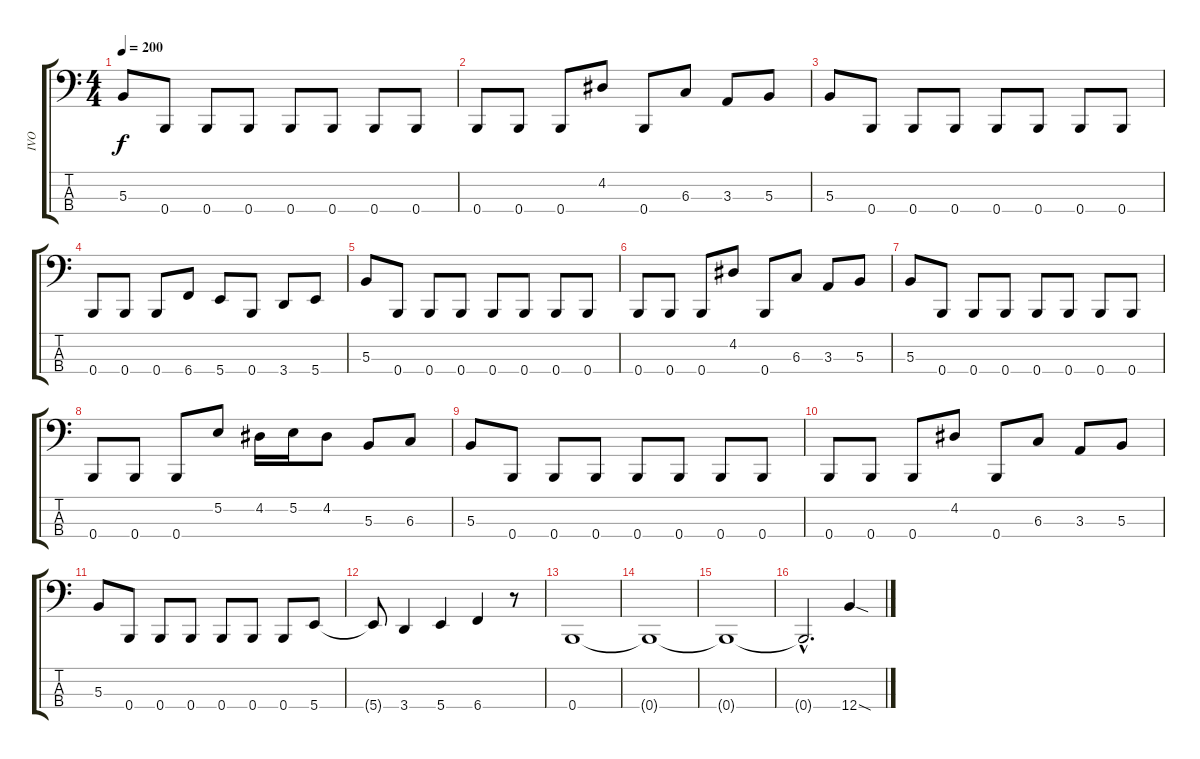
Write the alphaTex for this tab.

\track ("IVO" "IVO") {instrument electricbasspick}
\staff {score tabs}
\tuning (E2 B1 Gb1 B0) {hide}
\ts (4 4)
\tempo 200
\clef f4
\ks c
5.3.8{dy f} 0.4.8 0.4.8 0.4.8 0.4.8 0.4.8 0.4.8 0.4.8 |
0.4.8 0.4.8 0.4.8 4.2.8 0.4.8 6.3.8 3.3.8 5.3.8 |
5.3.8 0.4.8 0.4.8 0.4.8 0.4.8 0.4.8 0.4.8 0.4.8 |
0.4.8 0.4.8 0.4.8 6.4.8 5.4.8 0.4.8 3.4.8 5.4.8 |
5.3.8 0.4.8 0.4.8 0.4.8 0.4.8 0.4.8 0.4.8 0.4.8 |
0.4.8 0.4.8 0.4.8 4.2.8 0.4.8 6.3.8 3.3.8 5.3.8 |
5.3.8 0.4.8 0.4.8 0.4.8 0.4.8 0.4.8 0.4.8 0.4.8 |
0.4.8 0.4.8 0.4.8 5.2.8 4.2.16 5.2.16 4.2.8 5.3.8 6.3.8 |
5.3.8 0.4.8 0.4.8 0.4.8 0.4.8 0.4.8 0.4.8 0.4.8 |
0.4.8 0.4.8 0.4.8 4.2.8 0.4.8 6.3.8 3.3.8 5.3.8 |
5.3.8 0.4.8 0.4.8 0.4.8 0.4.8 0.4.8 0.4.8 5.4.8 |
5.4{t}.8 3.4.4 5.4.4 6.4.4 r.8 |
0.4.1 |
0.4{t}.1 |
0.4{t}.1 |
0.4{hac t}.2{d} 12.4{sod}.4
